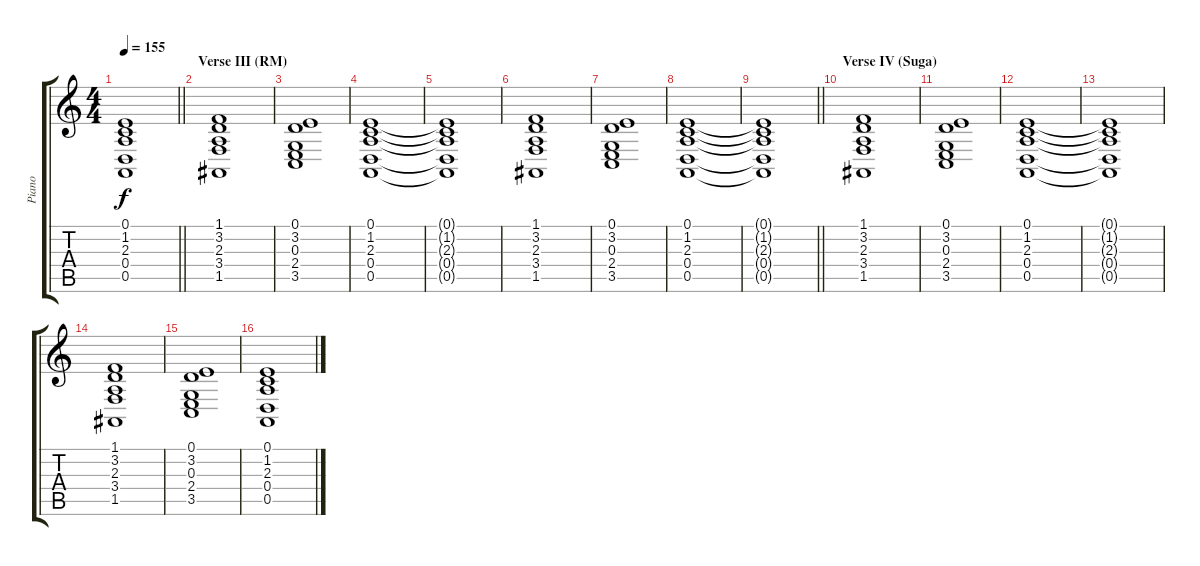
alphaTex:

\track ("Piano" "Piano") {instrument acousticgrandpiano}
\staff {score tabs}
\tuning (E4 B3 G3 D3 A2 E2) {hide}
\ts (4 4)
\tempo 155
\clef g2
\barLineRight lightlight
\ks c
(0.1{t} 1.2{t} 2.3{t} 0.4{t} 0.5{t}).1{dy f} |
\section ("" "Verse III (RM)")
(1.1 3.2 2.3 3.4 1.5).1 |
(0.1 3.2 0.3 2.4 3.5).1 |
(0.1 1.2 2.3 0.4 0.5).1 |
(0.1{t} 1.2{t} 2.3{t} 0.4{t} 0.5{t}).1 |
(1.1 3.2 2.3 3.4 1.5).1 |
(0.1 3.2 0.3 2.4 3.5).1 |
(0.1 1.2 2.3 0.4 0.5).1 |
\barLineRight lightlight
(0.1{t} 1.2{t} 2.3{t} 0.4{t} 0.5{t}).1 |
\section ("" "Verse IV (Suga)")
(1.1 3.2 2.3 3.4 1.5).1 |
(0.1 3.2 0.3 2.4 3.5).1 |
(0.1 1.2 2.3 0.4 0.5).1 |
(0.1{t} 1.2{t} 2.3{t} 0.4{t} 0.5{t}).1 |
(1.1 3.2 2.3 3.4 1.5).1 |
(0.1 3.2 0.3 2.4 3.5).1 |
(0.1 1.2 2.3 0.4 0.5).1
